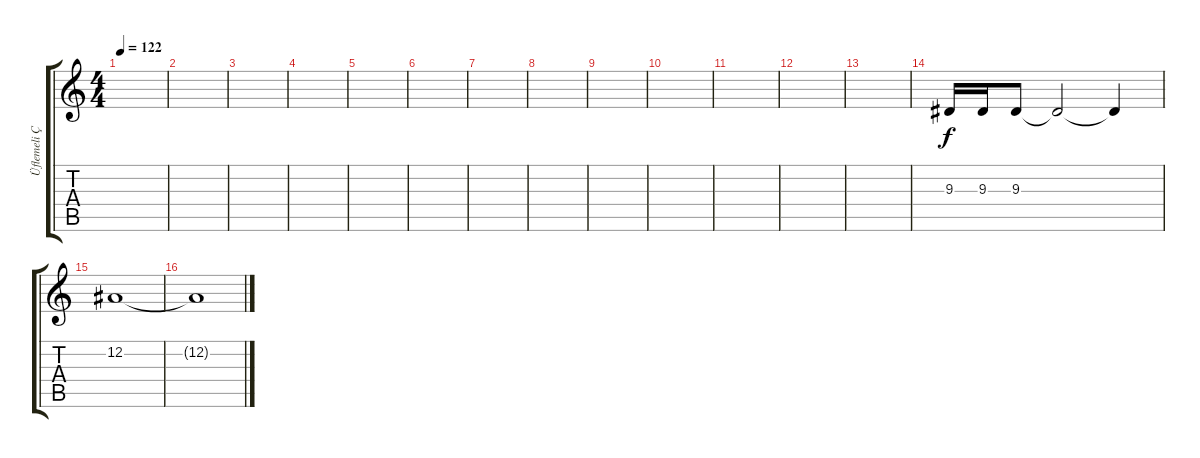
\track ("Üflemeli Çalgılar-1" "Üflemeli Ç") {instrument tuba}
\staff {score tabs}
\tuning (Eb4 Bb3 Gb3 Db3 Ab2 Eb2) {hide}
\ts (4 4)
\tempo 122
\clef g2
\ks c
|
|
|
|
|
|
|
|
|
|
|
|
|
9.3.16 9.3.16 9.3.8 9.3{t}.2 9.3{t}.4 |
12.2.1 |
12.2{t}.1
